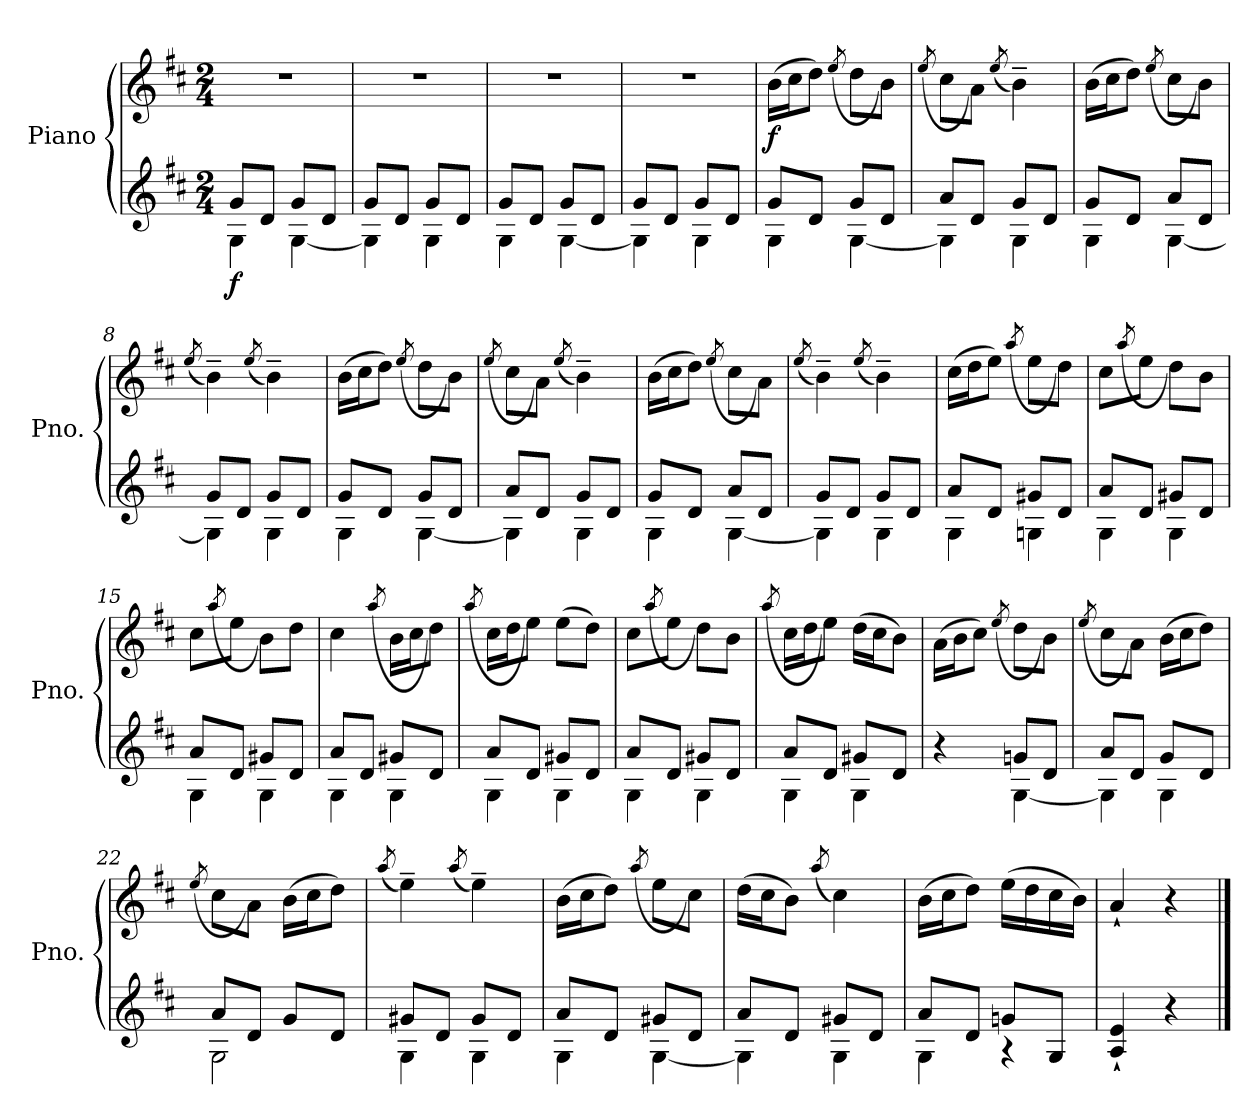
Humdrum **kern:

**kern	**kern	**dynam
*part1	*part1	*part1
*staff2	*staff1	*staff1/2
*I"Piano	*	*
*I'Pno.	*	*
*clefG2	*clefG2	*
*k[f#c#]	*k[f#c#]	*
*M2/4	*M2/4	*
*MM152	*MM152	*
=1	=1	=1
*^	*	*
!	!	!	!LO:DY:b=2
8g/L	4G\	2r	f
8d/J	.	.	.
8g/L	[4G\	.	.
8d/J	.	.	.
=2	=2	=2	=2
8g/L	4G\]	2r	.
8d/J	.	.	.
8g/L	4G\	.	.
8d/J	.	.	.
=3	=3	=3	=3
8g/L	4G\	2r	.
8d/J	.	.	.
8g/L	[4G\	.	.
8d/J	.	.	.
=4	=4	=4	=4
8g/L	4G\]	2r	.
8d/J	.	.	.
8g/L	4G\	.	.
8d/J	.	.	.
=5	=5	=5	=5
!	!	!	!LO:DY:b
8g/L	4G\	(>16b\LL	f
.	.	16cc#\J	.
8d/J	.	8dd\J)	.
.	.	(>8qee/	.
8g/L	[4G\	8dd\L	.
8d/J	.	8b\J)	.
=6	=6	=6	=6
.	.	(>8qee/	.
8a/L	4G\]	8cc#\L	.
8d/J	.	8a\J)	.
.	.	(>8qee/	.
8g/L	4G\	4b~\)	.
8d/J	.	.	.
!!LO:LB:g=z
=7	=7	=7	=7
8g/L	4G\	(>16b\LL	.
.	.	16cc#\J	.
8d/J	.	8dd\J)	.
.	.	(<8qee/	.
8a/L	[4G\	8cc#\L	.
8d/J	.	8b\J)	.
=8	=8	=8	=8
.	.	(<8qee/	.
8g/L	4G\]	4b~\)	.
8d/J	.	.	.
.	.	(<8qee/	.
8g/L	4G\	4b~\)	.
8d/J	.	.	.
=9	=9	=9	=9
8g/L	4G\	(>16b\LL	.
.	.	16cc#\J	.
8d/J	.	8dd\J)	.
.	.	(>8qee/	.
8g/L	[4G\	8dd\L	.
8d/J	.	8b\J)	.
=10	=10	=10	=10
.	.	(>8qee/	.
8a/L	4G\]	8cc#\L	.
8d/J	.	8a\J)	.
.	.	(>8qee/	.
8g/L	4G\	4b~\)	.
8d/J	.	.	.
=11	=11	=11	=11
8g/L	4G\	(>16b\LL	.
.	.	16cc#\J	.
8d/J	.	8dd\J)	.
.	.	(>8qee/	.
8a/L	[4G\	8cc#\L	.
8d/J	.	8a\J)	.
=12	=12	=12	=12
.	.	(<8qee/	.
8g/L	4G\]	4b~\)	.
8d/J	.	.	.
.	.	(<8qee/	.
8g/L	4G\	4b~\)	.
8d/J	.	.	.
!!LO:LB:g=z
=13	=13	=13	=13
8a/L	4G\	(>16cc#\LL	.
.	.	16dd\J	.
8d/J	.	8ee\J)	.
.	.	(>8qaa/	.
8g#X/L	4Gni\	8ee\L	.
8d/J	.	8dd\J)	.
=14	=14	=14	=14
8a/L	4G\	8cc#\L	.
.	.	(>8qaa/	.
8d/J	.	8ee\J	.
8g#X/L	4G\	8dd\L)	.
8d/J	.	8b\J	.
=15	=15	=15	=15
8a/L	4G\	8cc#\L	.
.	.	(>8qaa/	.
8d/J	.	8ee\J	.
8g#X/L	4G\	8b\L)	.
8d/J	.	8dd\J	.
=16	=16	=16	=16
8a/L	4G\	4cc#\	.
8d/J	.	.	.
.	.	(>8qaa/	.
8g#X/L	4G\	16b\LL	.
.	.	16cc#\J	.
8d/J	.	8dd\J)	.
=17	=17	=17	=17
.	.	(>8qaa/	.
8a/L	4G\	16cc#\LL	.
.	.	16dd\J	.
8d/J	.	8ee\J)	.
8g#X/L	4G\	(>8ee\L	.
8d/J	.	8dd\J)	.
!!LO:LB:g=z
=18	=18	=18	=18
8a/L	4G\	8cc#\L	.
.	.	(>8qaa/	.
8d/J	.	8ee\J	.
8g#X/L	4G\	8dd\L)	.
8d/J	.	8b\J	.
=19	=19	=19	=19
.	.	(>8qaa/	.
8a/L	4G\	16cc#\LL	.
.	.	16dd\J	.
8d/J	.	8ee\J)	.
8g#X/L	4G\	(>16dd\LL	.
.	.	16cc#\J	.
8d/J	.	8b\J)	.
=20	=20	=20	=20
4r	4ryy	(>16a\LL	.
.	.	16b\J	.
.	.	8cc#\J)	.
.	.	(>8qee/	.
8gn/L	[4G\	8dd\L	.
8d/J	.	8b\J)	.
=21	=21	=21	=21
.	.	(>8qee/	.
8a/L	4G\]	8cc#\L	.
8d/J	.	8a\J)	.
8g/L	4G\	(>16b\LL	.
.	.	16cc#\J	.
8d/J	.	8dd\J)	.
=22	=22	=22	=22
.	.	(>8qee/	.
8a/L	2G\	8cc#\L	.
8d/J	.	8a\J)	.
8g/L	.	(>16b\LL	.
.	.	16cc#\J	.
8d/J	.	8dd\J)	.
!!LO:LB:g=z
=23	=23	=23	=23
.	.	(>8qaa/	.
8g#X/L	4G\	4ee~\)	.
8d/J	.	.	.
.	.	(>8qaa/	.
8g#/L	4G\	4ee~\)	.
8d/J	.	.	.
=24	=24	=24	=24
8a/L	4G\	(>16b\LL	.
.	.	16cc#\J	.
8d/J	.	8dd\J)	.
.	.	(>8qaa/	.
8g#X/L	[4G\	8ee\L	.
8d/J	.	8cc#\J)	.
=25	=25	=25	=25
8a/L	4G\]	(>16dd\LL	.
.	.	16cc#\J	.
8d/J	.	8b\J)	.
.	.	(>8qaa/	.
8g#X/L	4G\	4cc#\)	.
8d/J	.	.	.
=26	=26	=26	=26
8a/L	4G\	(>16b\LL	.
.	.	16cc#\J	.
8d/J	.	8dd\J)	.
8gn/L	4r	(>16ee\LL	.
.	.	16dd\	.
8G/J	.	16cc#\	.
.	.	16b\JJ)	.
*v	*v	*	*
=27	=27	=27
4A/` 4e/`	4a`/	.
4r	4r	.
==	==	==
*-	*-	*-
